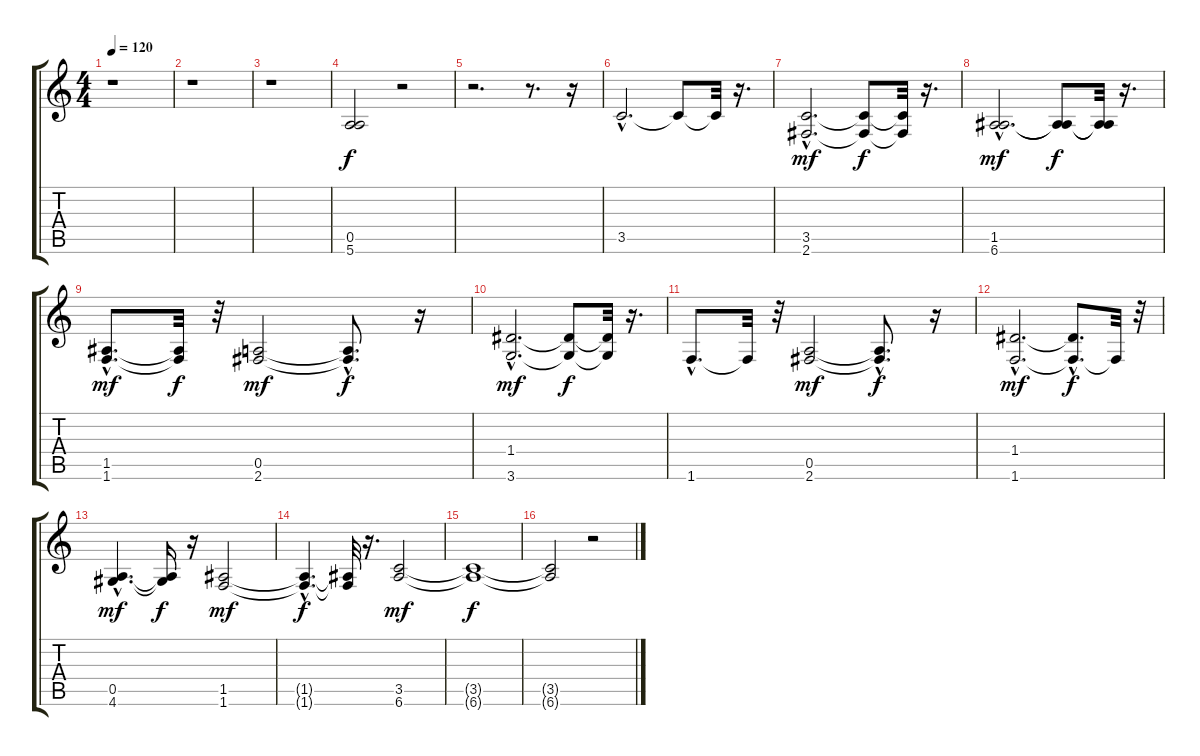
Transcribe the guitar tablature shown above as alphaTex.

\track "" {instrument overdrivenguitar}
\staff {score tabs}
\tuning (E4 B3 G3 D3 A2 E2) {hide}
\ts (4 4)
\tempo 120
\clef g2
\ks c
r.1{dy f} |
r.1 |
r.1 |
(0.5 5.6).2 r.2 |
r.2{d} r.8{d} r.16 |
3.5{hac}.2{d} 3.5{t}.8 3.5{t}.32 r.16{d} |
(3.5{hac} 2.6{hac}).2{d dy mf} (3.5{t} 2.6{t}).8{dy f} (3.5{t} 2.6{t}).32 r.16{d} |
(1.5{hac} 6.6{hac}).2{d dy mf} (1.5{t} 6.6{t}).8{dy f} (1.5{t} 6.6{t}).32 r.16{d} |
(1.5{hac} 1.6{hac}).8{d dy mf} (1.5{t} 1.6{t}).32{dy f} r.32 (0.5 2.6).2{dy mf} (0.5{hac t} 2.6{hac t}).8{d dy f} r.16 |
(1.4{hac} 3.6{hac}).2{d dy mf} (1.4{t} 3.6{t}).8{dy f} (1.4{t} 3.6{t}).32 r.16{d} |
1.6{hac}.8{d} 1.6{t}.32 r.32 (0.5 2.6).2{dy mf} (0.5{hac t} 2.6{hac t}).8{d dy f} r.16 |
(1.4{hac} 1.6{hac}).2{d dy mf} (1.4{hac t} 1.6{hac t}).8{d dy f} 1.6{t}.32 r.32 |
(0.5{hac} 4.6{hac}).4{d dy mf} (0.5{t} 4.6{t}).16{dy f} r.16 (1.5 1.6).2{dy mf} |
(1.5{hac t} 1.6{hac t}).4{d dy f} (1.5{t} 1.6{t}).32 r.16{d} (3.5 6.6).2{dy mf} |
(3.5{t} 6.6{t}).1{dy f} |
(3.5{t} 6.6{t}).2 r.2
